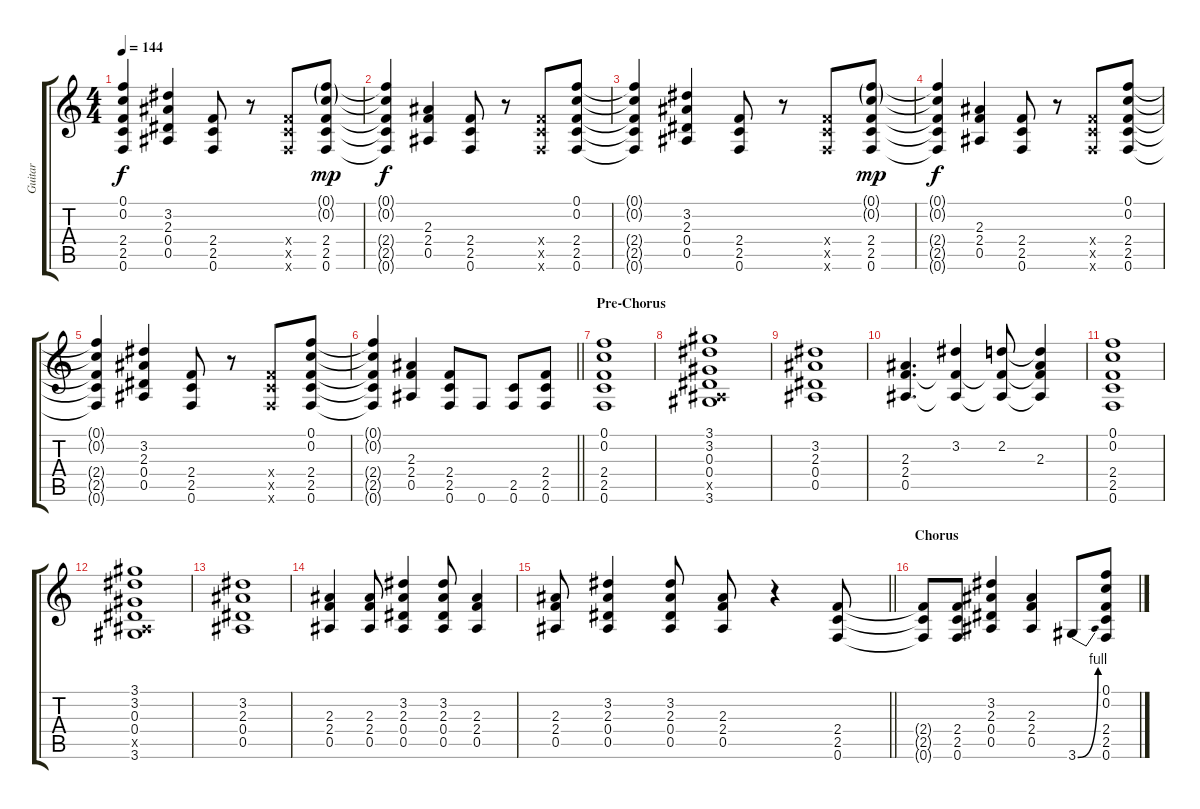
\track ("Guitar" "Guitar") {instrument distortionguitar}
\staff {score tabs}
\tuning (F4 C4 Ab3 Eb3 Bb2 F2) {hide}
\ts (4 4)
\tempo 144
\clef g2
\ks c
(0.1{t} 0.2{t} 2.4{t} 2.5{t} 0.6{t}).4{dy f} (3.2 2.3 0.4 0.5).4 (2.4 2.5 0.6).8 r.8 (2.4{x} 2.5{x} 0.6{x}).8 (0.1{g} 0.2{g} 2.4 2.5 0.6).8{dy mp} |
(0.1{t} 0.2{t} 2.4{t} 2.5{t} 0.6{t}).4{dy f} (2.3 2.4 0.5).4 (2.4 2.5 0.6).8 r.8 (2.4{x} 2.5{x} 0.6{x}).8 (0.1 0.2 2.4 2.5 0.6).8 |
(0.1{t} 0.2{t} 2.4{t} 2.5{t} 0.6{t}).4 (3.2 2.3 0.4 0.5).4 (2.4 2.5 0.6).8 r.8 (2.4{x} 2.5{x} 0.6{x}).8 (0.1{g} 0.2{g} 2.4 2.5 0.6).8{dy mp} |
(0.1{t} 0.2{t} 2.4{t} 2.5{t} 0.6{t}).4{dy f} (2.3 2.4 0.5).4 (2.4 2.5 0.6).8 r.8 (2.4{x} 2.5{x} 0.6{x}).8 (0.1 0.2 2.4 2.5 0.6).8 |
(0.1{t} 0.2{t} 2.4{t} 2.5{t} 0.6{t}).4 (3.2 2.3 0.4 0.5).4 (2.4 2.5 0.6).8 r.8 (2.4{x} 2.5{x} 0.6{x}).8 (0.1 0.2 2.4 2.5 0.6).8 |
\barLineRight lightlight
(0.1{t} 0.2{t} 2.4{t} 2.5{t} 0.6{t}).4 (2.3 2.4 0.5).4 (2.4 2.5 0.6).8 0.6.8 (2.5 0.6).8 (2.4 2.5 0.6).8 |
\section ("" "Pre-Chorus")
(0.1 0.2 2.4 2.5 0.6).1 |
(3.1 3.2 0.3 0.4 0.5{x} 3.6).1 |
(3.2 2.3 0.4 0.5).1 |
(2.3 2.4 0.5).4{d} (3.2 2.4{t} 0.5{t}).4 (2.2 2.4{t} 0.5{t}).8 (2.2{t} 2.3 2.4{t} 0.5{t}).4 |
(0.1 0.2 2.4 2.5 0.6).1 |
(3.1 3.2 0.3 0.4 0.5{x} 3.6).1 |
(3.2 2.3 0.4 0.5).1 |
(2.3 2.4 0.5).4 (2.3 2.4 0.5).8 (3.2 2.3 0.4 0.5).4 (3.2 2.3 0.4 0.5).8 (2.3 2.4 0.5).4 |
\barLineRight lightlight
(2.3 2.4 0.5).8 (3.2 2.3 0.4 0.5).4 (3.2 2.3 0.4 0.5).8 (2.3 2.4 0.5).8 r.4 (2.4 2.5 0.6).8 |
\section ("" "Chorus")
(2.4{t} 2.5{t} 0.6{t}).8 (2.4 2.5 0.6).8 (3.2 2.3 0.4 0.5).4 (2.3 2.4 0.5).4 3.6{be (bend 0 0 60 4)}.8 (0.1 0.2 2.4 2.5 0.6).8
